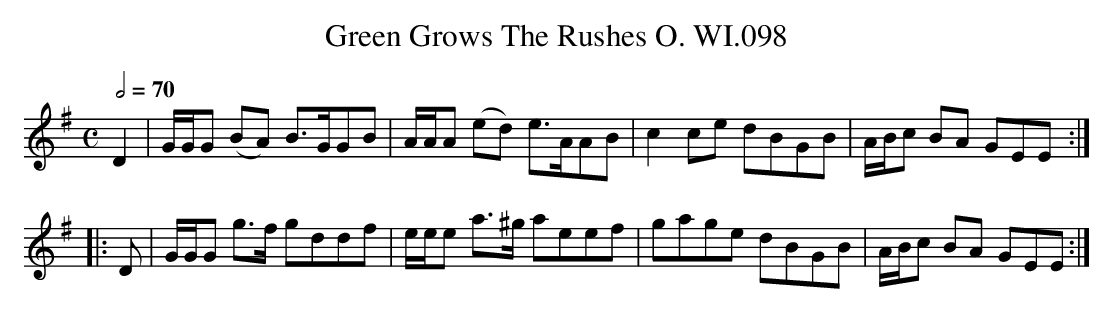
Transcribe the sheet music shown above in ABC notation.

X:1
T:Green Grows The Rushes O. WI.098
M:C
L:1/8
Q:1/2=70
K:G
D2|G/G/G (BA) B>GGB|A/A/A (ed) e>AAB|c2ce dBGB|A/B/c BA GEE:|
|:D|G/G/G g>f gddf|e/e/e a>^g aeef|gage dBGB|A/B/c BA GEE:|
